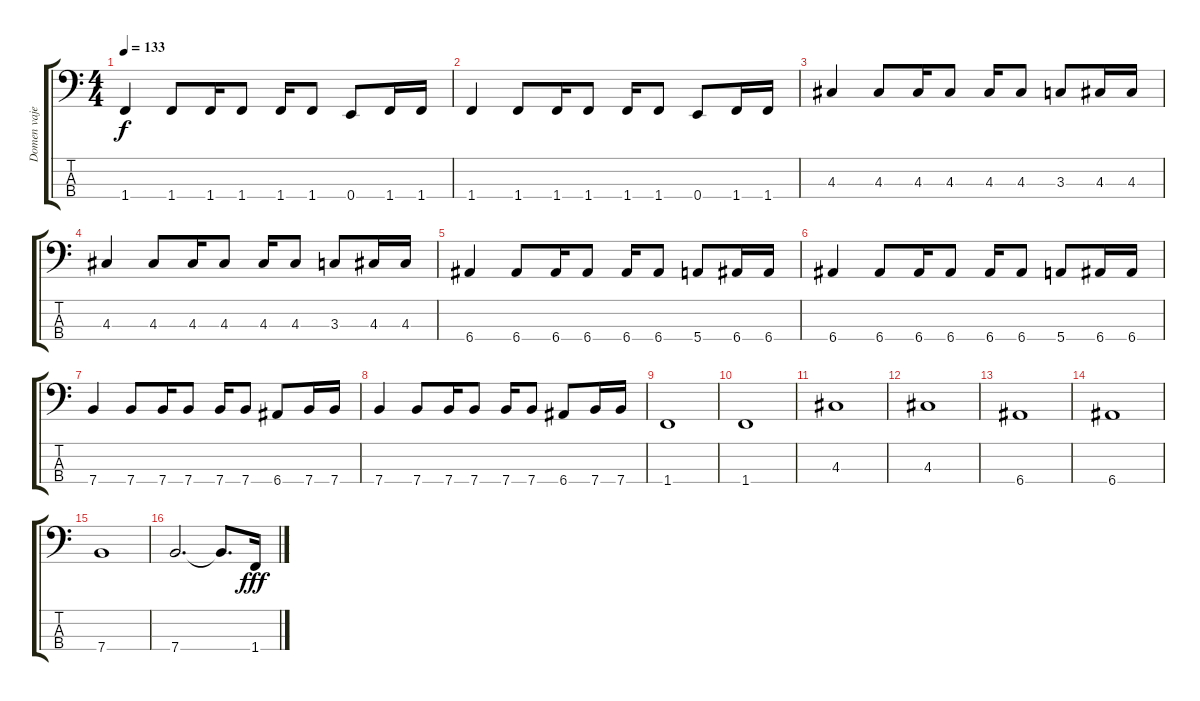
\track ("Domen vajevec" "Domen vaje") {instrument electricbassfinger}
\staff {score tabs}
\tuning (G2 D2 A1 E1) {hide}
\ts (4 4)
\tempo 133
\clef f4
\ks c
1.4.4{dy f} 1.4.8 1.4.16 1.4.8 1.4.16 1.4.8 0.4.8 1.4.16 1.4.16 |
1.4.4 1.4.8 1.4.16 1.4.8 1.4.16 1.4.8 0.4.8 1.4.16 1.4.16 |
4.3.4 4.3.8 4.3.16 4.3.8 4.3.16 4.3.8 3.3.8 4.3.16 4.3.16 |
4.3.4 4.3.8 4.3.16 4.3.8 4.3.16 4.3.8 3.3.8 4.3.16 4.3.16 |
6.4.4 6.4.8 6.4.16 6.4.8 6.4.16 6.4.8 5.4.8 6.4.16 6.4.16 |
6.4.4 6.4.8 6.4.16 6.4.8 6.4.16 6.4.8 5.4.8 6.4.16 6.4.16 |
7.4.4 7.4.8 7.4.16 7.4.8 7.4.16 7.4.8 6.4.8 7.4.16 7.4.16 |
7.4.4 7.4.8 7.4.16 7.4.8 7.4.16 7.4.8 6.4.8 7.4.16 7.4.16 |
1.4.1 |
1.4.1 |
4.3.1 |
4.3.1 |
6.4.1 |
6.4.1 |
7.4.1 |
7.4.2{d} 7.4{t}.8{d} 1.4.16{dy fff}
